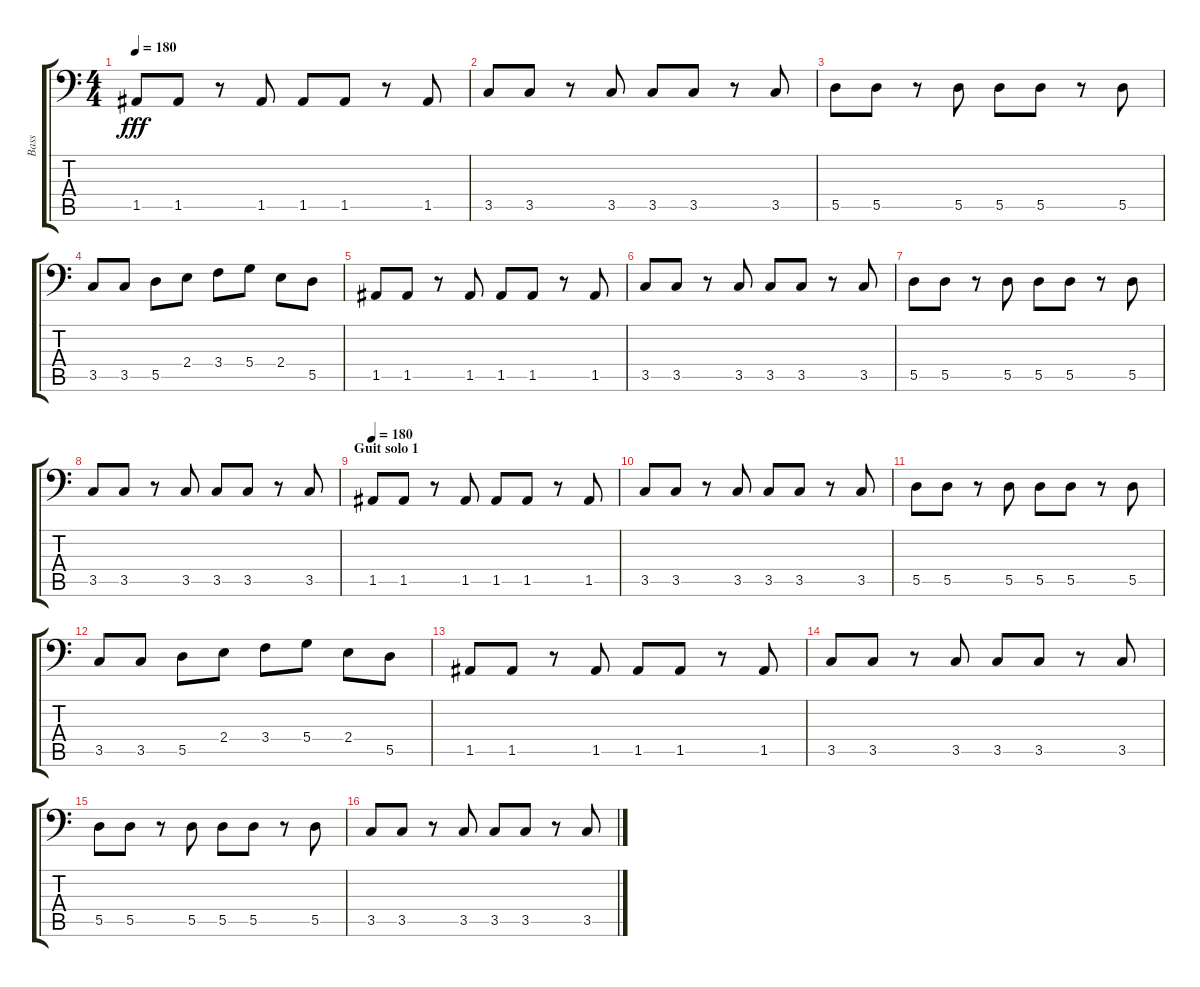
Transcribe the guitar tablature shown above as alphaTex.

\track ("Bass" "Bass") {instrument electricbassfinger}
\staff {score tabs}
\tuning (E3 B2 G2 D2 A1 E1) {hide}
\ts (4 4)
\tempo 180
\clef f4
\ks c
1.5.8{dy fff} 1.5.8 r.8 1.5.8 1.5.8 1.5.8 r.8 1.5.8 |
3.5.8 3.5.8 r.8 3.5.8 3.5.8 3.5.8 r.8 3.5.8 |
5.5.8 5.5.8 r.8 5.5.8 5.5.8 5.5.8 r.8 5.5.8 |
3.5.8 3.5.8 5.5.8 2.4.8 3.4.8 5.4.8 2.4.8 5.5.8 |
1.5.8 1.5.8 r.8 1.5.8 1.5.8 1.5.8 r.8 1.5.8 |
3.5.8 3.5.8 r.8 3.5.8 3.5.8 3.5.8 r.8 3.5.8 |
5.5.8 5.5.8 r.8 5.5.8 5.5.8 5.5.8 r.8 5.5.8 |
3.5.8 3.5.8 r.8 3.5.8 3.5.8 3.5.8 r.8 3.5.8 |
\section ("" "Guit solo 1")
\tempo 180
1.5.8 1.5.8 r.8 1.5.8 1.5.8 1.5.8 r.8 1.5.8 |
3.5.8 3.5.8 r.8 3.5.8 3.5.8 3.5.8 r.8 3.5.8 |
5.5.8 5.5.8 r.8 5.5.8 5.5.8 5.5.8 r.8 5.5.8 |
3.5.8 3.5.8 5.5.8 2.4.8 3.4.8 5.4.8 2.4.8 5.5.8 |
1.5.8 1.5.8 r.8 1.5.8 1.5.8 1.5.8 r.8 1.5.8 |
3.5.8 3.5.8 r.8 3.5.8 3.5.8 3.5.8 r.8 3.5.8 |
5.5.8 5.5.8 r.8 5.5.8 5.5.8 5.5.8 r.8 5.5.8 |
3.5.8 3.5.8 r.8 3.5.8 3.5.8 3.5.8 r.8 3.5.8
